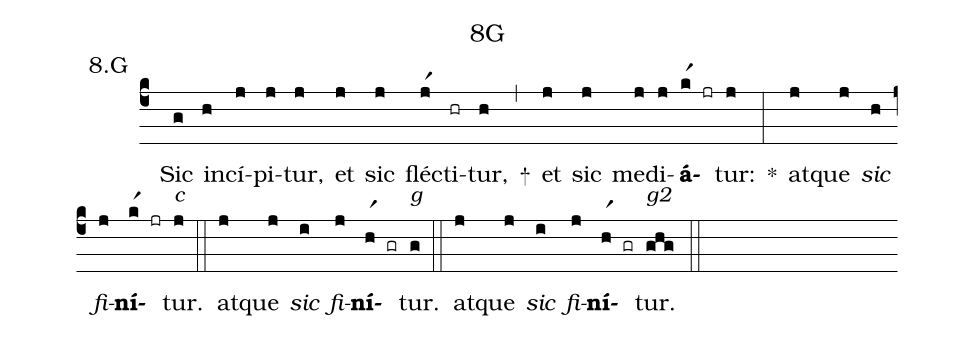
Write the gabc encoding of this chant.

name: 8G;
annotation: 8.G;
%%
(c4) ~() Sic(g) in(h)cí(j)pi(j)tur,(j) et(j) sic(j) fléc(jr1)ti(hr)tur,(h) <sp>+</sp>(,)
et(j) sic(j) me(j)di(j)<b>á</b>(kr1 jr)tur:(j) <sp>*</sp>(:)

at(j)que(j) <i>sic</i>(h) <i>fi</i>(j)<b>ní</b>(kr1 jr)<alt>c</alt>tur.(j) (::)
at(j)que(j) <i>sic</i>(i) <i>fi</i>(j)<b>ní</b>(hr1 gr)<alt>g</alt>tur.(g) (::)
at(j)que(j) <i>sic</i>(i) <i>fi</i>(j)<b>ní</b>(hr1 gr)<alt>g2</alt>tur.(ghg) (::)
